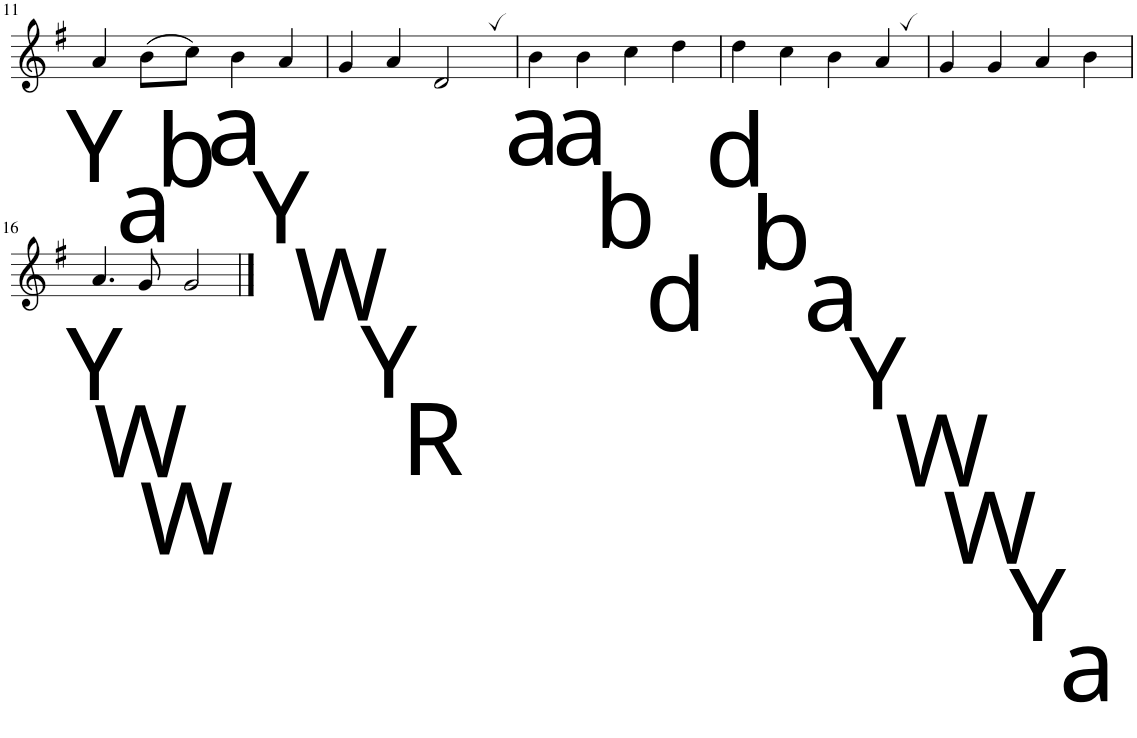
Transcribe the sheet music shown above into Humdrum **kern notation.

**kern
*part1
*staff1
*I"Flauta
*I'Fl.
!!LO:PB:g=z
*clefG2
*k[f#]
*M4/4
=11
!LO:TX:b:t=Y
4a/
!LO:TX:b:t=a
(8b\L
!LO:TX:b:t=b
8cc\J)
!LO:TX:b:t=a
4b\
!LO:TX:b:t=Y
4a/
=12
!LO:TX:b:t=W
4g/
!LO:TX:b:t=Y
4a/
!LO:TX:b:t=R
2d,/
=13
!LO:TX:b:t=a
4b\
!LO:TX:b:t=a
4b\
!LO:TX:b:t=b
4cc\
!LO:TX:b:t=d
4dd\
=14
!LO:TX:b:t=d
4dd\
!LO:TX:b:t=b
4cc\
!LO:TX:b:t=a
4b\
!LO:TX:b:t=Y
4a,/
=15
!LO:TX:b:t=W
4g/
!LO:TX:b:t=W
4g/
!LO:TX:b:t=Y
4a/
!LO:TX:b:t=a
4b\
!!LO:LB:g=z
=16
!LO:TX:b:t=Y
4.a/
!LO:TX:b:t=W
8g/
!LO:TX:b:t=W
2g/
==
*-
